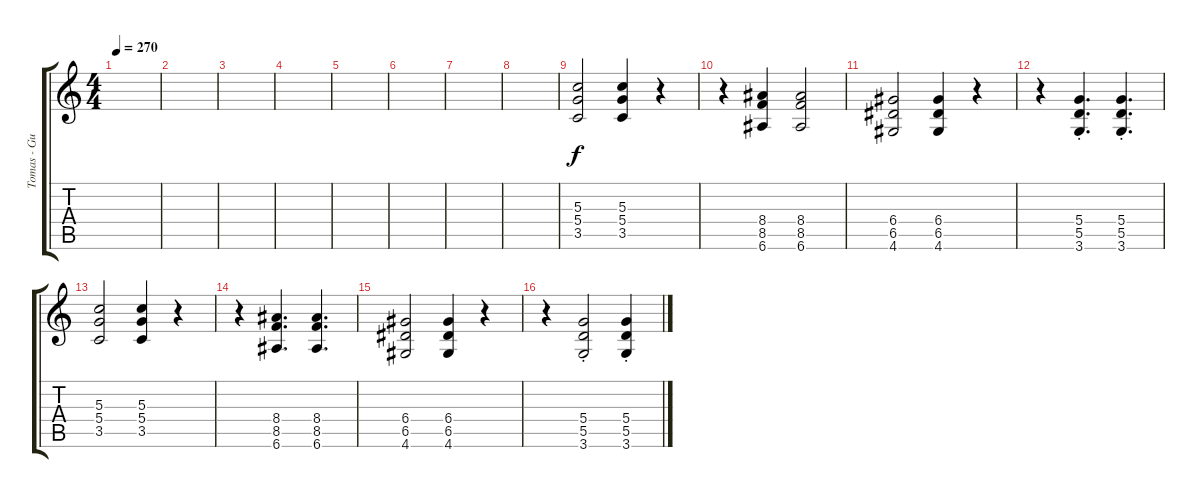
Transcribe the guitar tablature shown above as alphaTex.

\track ("Tomas - Guitar" "Tomas - Gu") {instrument electricguitarclean}
\staff {score tabs}
\tuning (E4 B3 G3 D3 A2 E2) {hide}
\ts (4 4)
\tempo 270
\clef g2
\ks c
|
|
|
|
|
|
|
|
(5.3 5.4 3.5).2 (5.3 5.4 3.5).4 r.4 |
r.4 (8.4 8.5 6.6).4 (8.4 8.5 6.6).2 |
(6.4 6.5 4.6).2 (6.4 6.5 4.6).4 r.4 |
r.4 (5.4{st} 5.5{st} 3.6{st}).4{d} (5.4{st} 5.5{st} 3.6{st}).4{d} |
(5.3 5.4 3.5).2 (5.3 5.4 3.5).4 r.4 |
r.4 (8.4 8.5 6.6).4{d} (8.4 8.5 6.6).4{d} |
(6.4 6.5 4.6).2 (6.4 6.5 4.6).4 r.4 |
r.4 (5.4{st} 5.5{st} 3.6{st}).2 (5.4{st} 5.5{st} 3.6{st}).4
